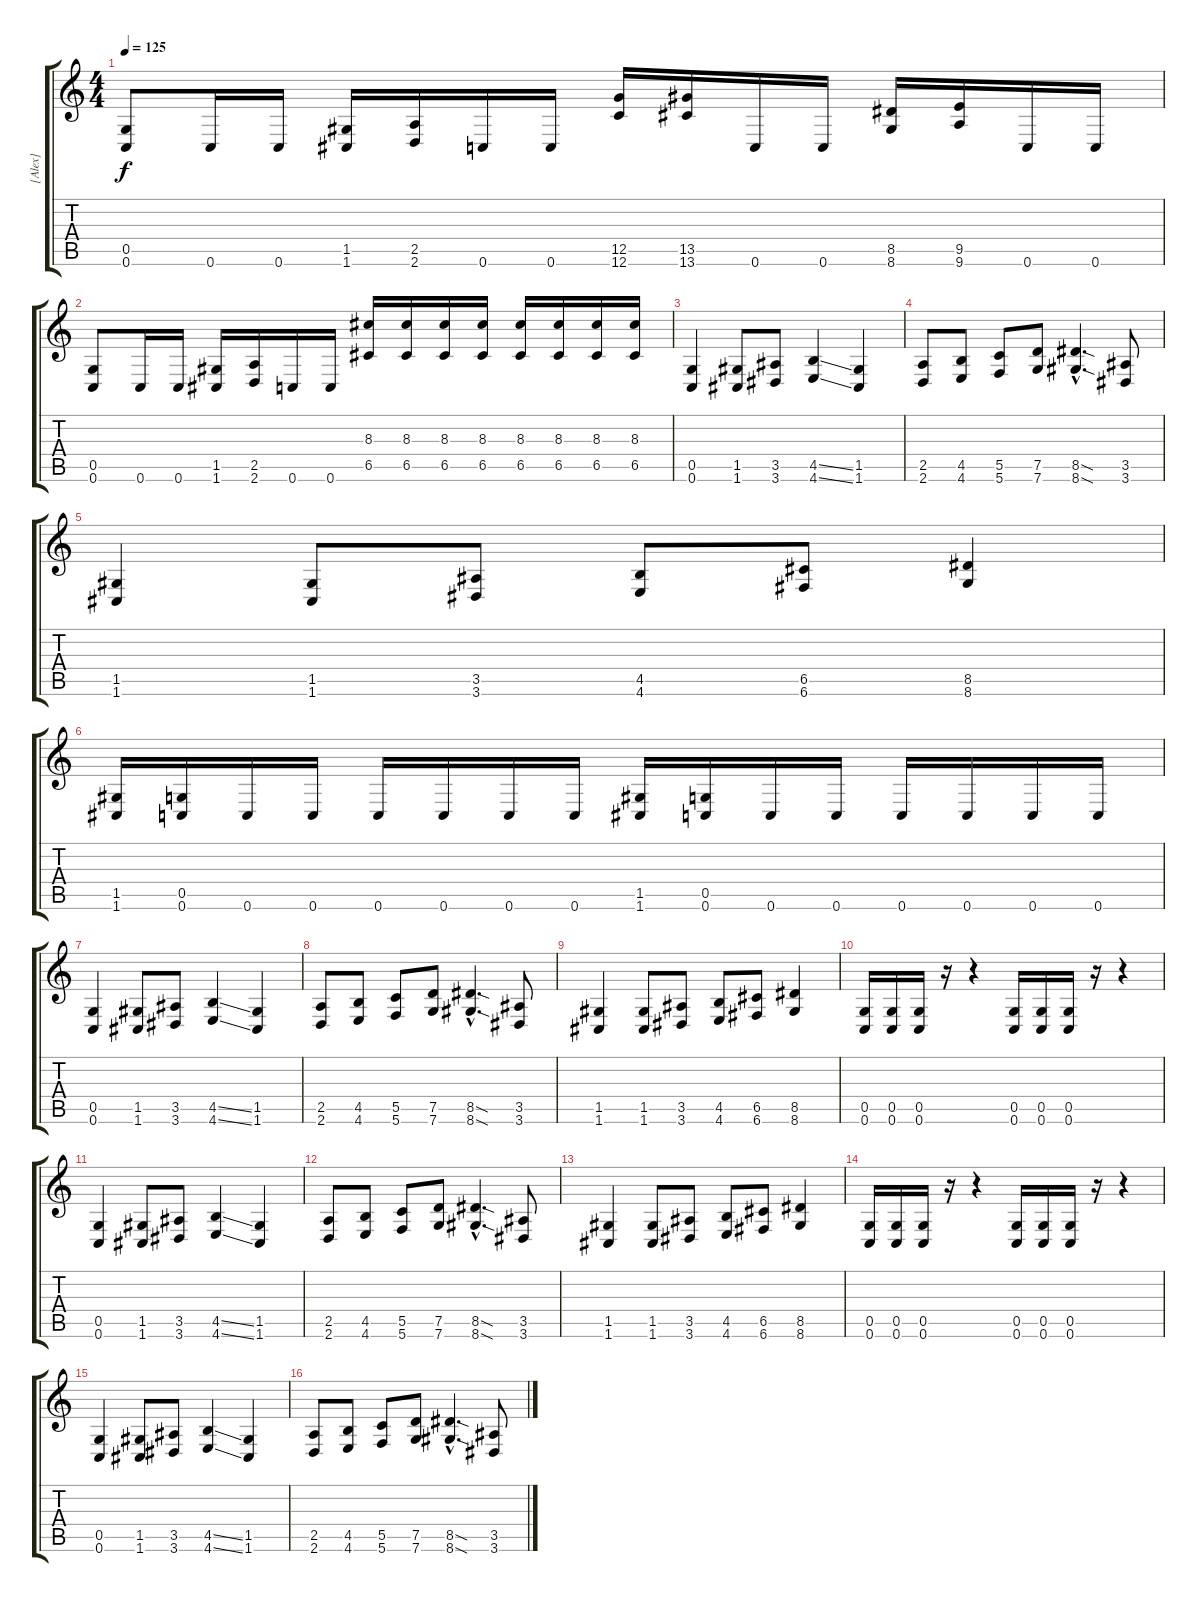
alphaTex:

\track ("[Alex]" "[Alex]") {instrument overdrivenguitar}
\staff {score tabs}
\tuning (D4 A3 F3 C3 G2 C2) {hide}
\ts (4 4)
\tempo 125
\clef g2
\ks c
(0.5 0.6).8{dy f} 0.6.16 0.6.16 (1.5 1.6).16 (2.5 2.6).16 0.6.16 0.6.16 (12.5 12.6).16 (13.5 13.6).16 0.6.16 0.6.16 (8.5 8.6).16 (9.5 9.6).16 0.6.16 0.6.16 |
(0.5 0.6).8 0.6.16 0.6.16 (1.5 1.6).16 (2.5 2.6).16 0.6.16 0.6.16 (8.3 6.5).16 (8.3 6.5).16 (8.3 6.5).16 (8.3 6.5).16 (8.3 6.5).16 (8.3 6.5).16 (8.3 6.5).16 (8.3 6.5).16 |
(0.5 0.6).4 (1.5 1.6).8 (3.5 3.6).8 (4.5{ss} 4.6{ss}).4 (1.5 1.6).4 |
(2.5 2.6).8 (4.5 4.6).8 (5.5 5.6).8 (7.5 7.6).8 (8.5{sod hac} 8.6{sod hac}).4{d} (3.5 3.6).8 |
(1.5 1.6).4 (1.5 1.6).8 (3.5 3.6).8 (4.5 4.6).8 (6.5 6.6).8 (8.5 8.6).4 |
(1.5 1.6).16 (0.5 0.6).16 0.6.16 0.6.16 0.6.16 0.6.16 0.6.16 0.6.16 (1.5 1.6).16 (0.5 0.6).16 0.6.16 0.6.16 0.6.16 0.6.16 0.6.16 0.6.16 |
(0.5 0.6).4 (1.5 1.6).8 (3.5 3.6).8 (4.5{ss} 4.6{ss}).4 (1.5 1.6).4 |
(2.5 2.6).8 (4.5 4.6).8 (5.5 5.6).8 (7.5 7.6).8 (8.5{sod hac} 8.6{sod hac}).4{d} (3.5 3.6).8 |
(1.5 1.6).4 (1.5 1.6).8 (3.5 3.6).8 (4.5 4.6).8 (6.5 6.6).8 (8.5 8.6).4 |
(0.5 0.6).16 (0.5 0.6).16 (0.5 0.6).16 r.16 r.4 (0.5 0.6).16 (0.5 0.6).16 (0.5 0.6).16 r.16 r.4 |
(0.5 0.6).4 (1.5 1.6).8 (3.5 3.6).8 (4.5{ss} 4.6{ss}).4 (1.5 1.6).4 |
(2.5 2.6).8 (4.5 4.6).8 (5.5 5.6).8 (7.5 7.6).8 (8.5{sod hac} 8.6{sod hac}).4{d} (3.5 3.6).8 |
(1.5 1.6).4 (1.5 1.6).8 (3.5 3.6).8 (4.5 4.6).8 (6.5 6.6).8 (8.5 8.6).4 |
(0.5 0.6).16 (0.5 0.6).16 (0.5 0.6).16 r.16 r.4 (0.5 0.6).16 (0.5 0.6).16 (0.5 0.6).16 r.16 r.4 |
(0.5 0.6).4 (1.5 1.6).8 (3.5 3.6).8 (4.5{ss} 4.6{ss}).4 (1.5 1.6).4 |
(2.5 2.6).8 (4.5 4.6).8 (5.5 5.6).8 (7.5 7.6).8 (8.5{sod hac} 8.6{sod hac}).4{d} (3.5 3.6).8
